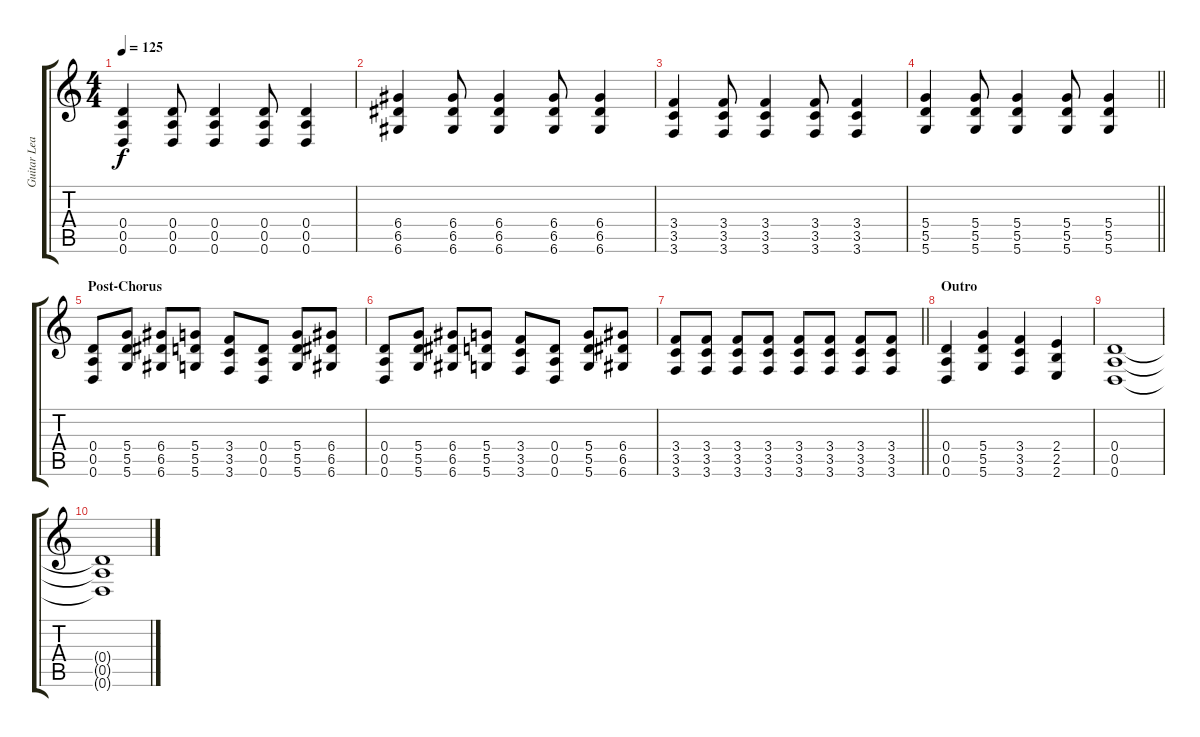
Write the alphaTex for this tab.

\track ("Guitar Lead" "Guitar Lea") {instrument distortionguitar}
\staff {score tabs}
\tuning (E4 B3 G3 D3 A2 D2) {hide}
\ts (4 4)
\tempo 125
\clef g2
\ks c
(0.4 0.5 0.6).4{dy f} (0.4 0.5 0.6).8 (0.4 0.5 0.6).4 (0.4 0.5 0.6).8 (0.4 0.5 0.6).4 |
(6.4 6.5 6.6).4 (6.4 6.5 6.6).8 (6.4 6.5 6.6).4 (6.4 6.5 6.6).8 (6.4 6.5 6.6).4 |
(3.4 3.5 3.6).4 (3.4 3.5 3.6).8 (3.4 3.5 3.6).4 (3.4 3.5 3.6).8 (3.4 3.5 3.6).4 |
\barLineRight lightlight
(5.4 5.5 5.6).4 (5.4 5.5 5.6).8 (5.4 5.5 5.6).4 (5.4 5.5 5.6).8 (5.4 5.5 5.6).4 |
\section ("" "Post-Chorus")
(0.4 0.5 0.6).8 (5.4 5.5 5.6).8 (6.4 6.5 6.6).8 (5.4 5.5 5.6).8 (3.4 3.5 3.6).8 (0.4 0.5 0.6).8 (5.4 5.5 5.6).8 (6.4 6.5 6.6).8 |
(0.4 0.5 0.6).8 (5.4 5.5 5.6).8 (6.4 6.5 6.6).8 (5.4 5.5 5.6).8 (3.4 3.5 3.6).8 (0.4 0.5 0.6).8 (5.4 5.5 5.6).8 (6.4 6.5 6.6).8 |
\barLineRight lightlight
(3.4 3.5 3.6).8 (3.4 3.5 3.6).8 (3.4 3.5 3.6).8 (3.4 3.5 3.6).8 (3.4 3.5 3.6).8 (3.4 3.5 3.6).8 (3.4 3.5 3.6).8 (3.4 3.5 3.6).8 |
\section ("" "Outro")
(0.4 0.5 0.6).4 (5.4 5.5 5.6).4 (3.4 3.5 3.6).4 (2.4 2.5 2.6).4 |
(0.4 0.5 0.6).1 |
(0.4{t} 0.5{t} 0.6{t}).1
